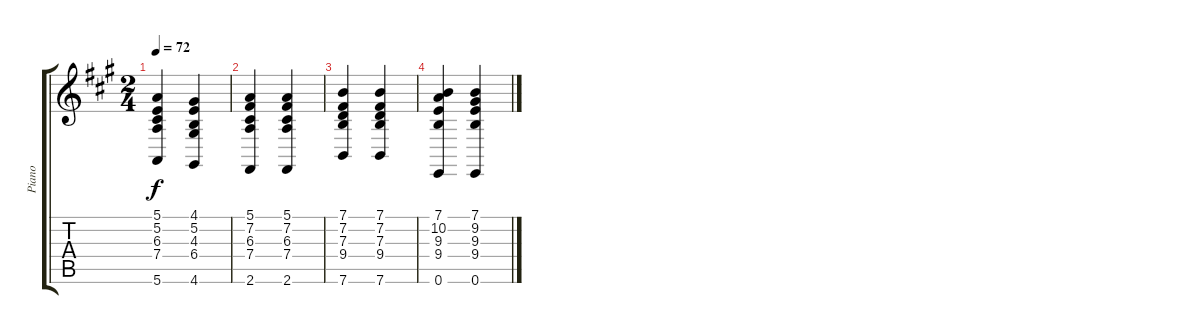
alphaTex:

\track ("Piano" "Piano") {instrument acousticgrandpiano}
\staff {score tabs}
\tuning (E4 B3 G3 D3 A2 E2) {hide}
\ts (2 4)
\tempo 72
\clef g2
\ks a
(5.1 5.2 6.3 7.4 5.6).4{dy f} (4.1 5.2 4.3 6.4 4.6).4 |
(5.1 7.2 6.3 7.4 2.6).4 (5.1 7.2 6.3 7.4 2.6).4 |
(7.1 7.2 7.3 9.4 7.6).4 (7.1 7.2 7.3 9.4 7.6).4 |
(7.1 10.2 9.3 9.4 0.6).4 (7.1 9.2 9.3 9.4 0.6).4
